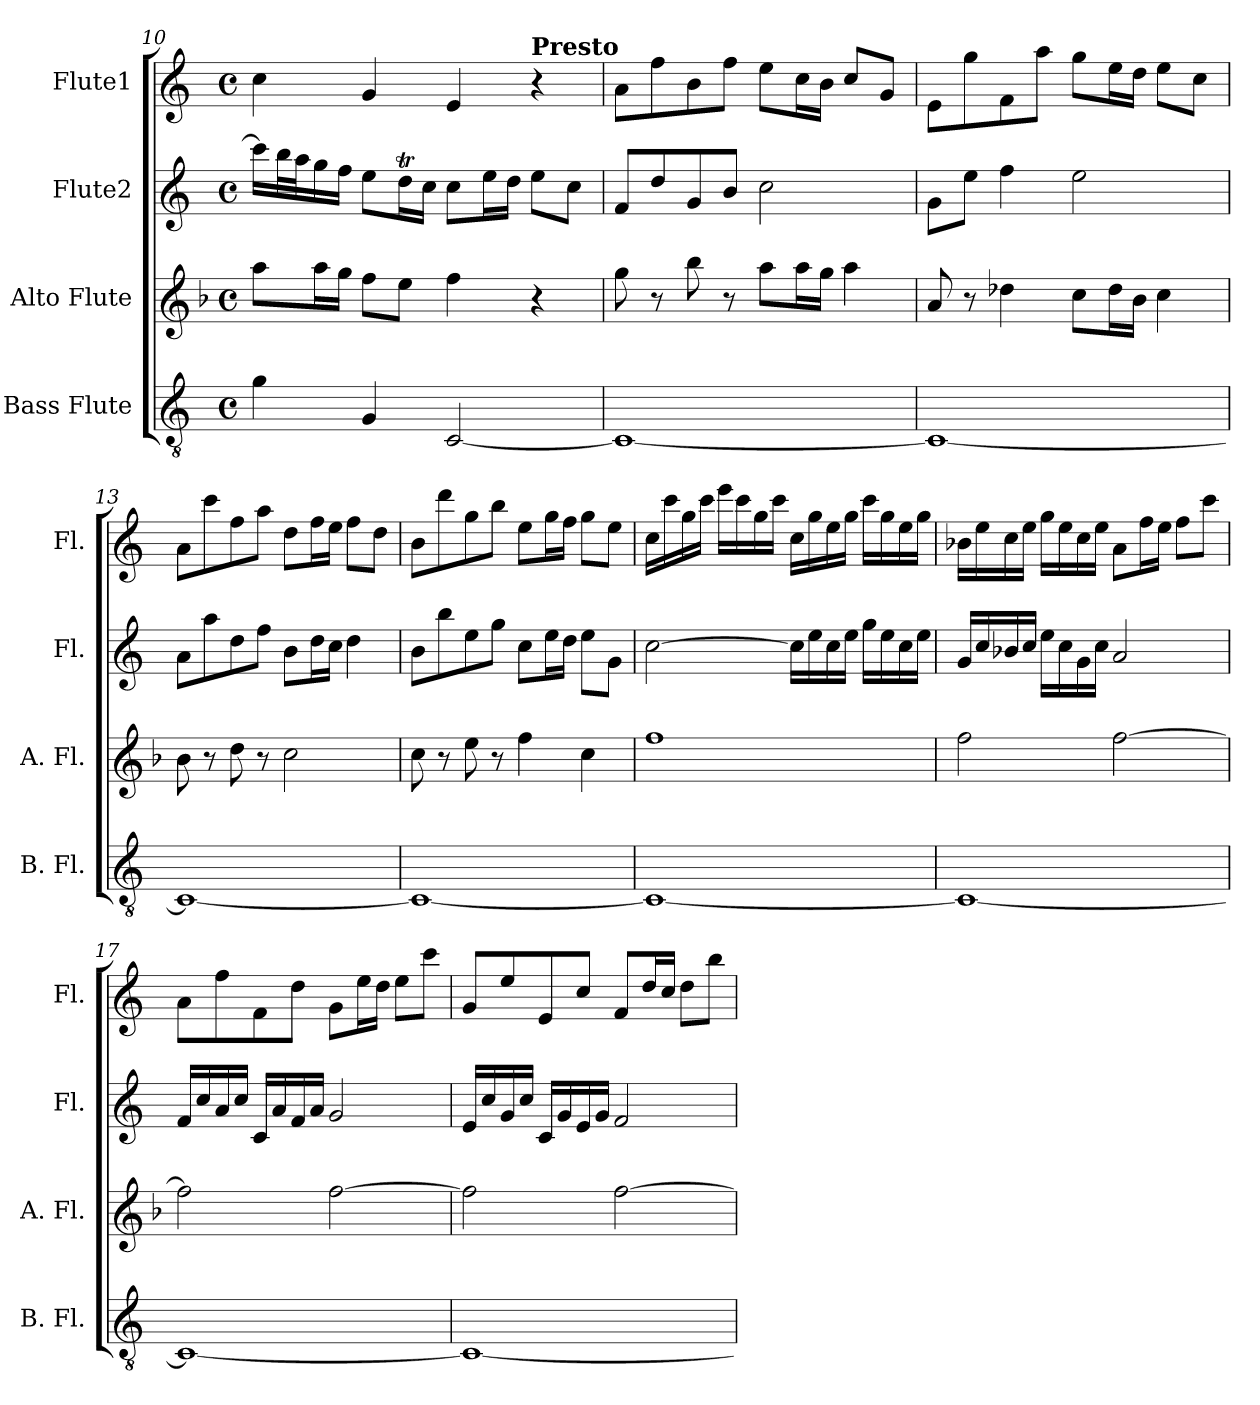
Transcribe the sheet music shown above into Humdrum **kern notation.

**kern	**kern	**kern	**kern
*part4	*part3	*part2	*part1
*staff4	*staff3	*staff2	*staff1
*I"Bass Flute	*I"Alto Flute	*I"Flute2	*I"Flute1
*I'B. Fl.	*I'A. Fl.	*I'Fl.	*I'Fl.
*clefGv2	*clefG2	*clefG2	*clefG2
*	*ITrd3c5	*	*
*k[]	*k[]	*k[]	*k[]
*M4/4	*M4/4	*M4/4	*M4/4
*met(c)	*met(c)	*met(c)	*met(c)
=10	=10	=10	=10
4g\	8ee\L	16ccc\LL]	4cc\
.	.	32bb\L	.
.	.	32aa\J	.
.	16ee\L	16gg\	.
.	16dd\JJ	16ff\JJ	.
4G/	8cc\L	8ee\L	4g/
.	8b\J	16ddT\L	.
.	.	16cc\JJ	.
[2C/	4cc\	8cc\L	4e/
.	.	16ee\L	.
.	.	16dd\JJ	.
!	!	!	!LO:TX:a:B:t=Presto
.	4r	8ee\L	4r
.	.	8cc\J	.
=11	=11	=11	=11
1C_	8dd\	8f/L	8a\L
.	8r	8dd/	8ff\
.	8ff\	8g/	8b\
.	8r	8b/J	8ff\J
.	8ee\L	2cc\	8ee\L
.	16ee\L	.	16cc\L
.	16dd\JJ	.	16b\JJ
.	4ee\	.	8cc/L
.	.	.	8g/J
!!LO:PB:g=z
=12	=12	=12	=12
1C_	8e/	8g\L	8e\L
.	8r	8ee\J	8gg\
.	4a-X\	4ff\	8f\
.	.	.	8aa\J
.	8g\L	2ee\	8gg\L
.	16a-\L	.	16ee\L
.	16f\JJ	.	16dd\JJ
.	4g\	.	8ee\L
.	.	.	8cc\J
=13	=13	=13	=13
1C_	8f\	8a\L	8a\L
.	8r	8aa\	8ccc\
.	8a\	8dd\	8ff\
.	8r	8ff\J	8aa\J
.	2g\	8b\L	8dd\L
.	.	16dd\L	16ff\L
.	.	16cc\JJ	16ee\JJ
.	.	4dd\	8ff\L
.	.	.	8dd\J
=14	=14	=14	=14
1C_	8g\	8b\L	8b\L
.	8r	8bb\	8ddd\
.	8b\	8ee\	8gg\
.	8r	8gg\J	8bb\J
.	4cc\	8cc\L	8ee\L
.	.	16ee\L	16gg\L
.	.	16dd\JJ	16ff\JJ
.	4g\	8ee\L	8gg\L
.	.	8g\J	8ee\J
!!LO:LB:g=z
=15	=15	=15	=15
1C_	1cc	[2cc\	16cc\LL
.	.	.	16ccc\
.	.	.	16gg\
.	.	.	16ccc\JJ
.	.	.	16eee\LL
.	.	.	16ccc\
.	.	.	16gg\
.	.	.	16ccc\JJ
.	.	16cc\LL]	16cc\LL
.	.	16ee\	16gg\
.	.	16cc\	16ee\
.	.	16ee\JJ	16gg\JJ
.	.	16gg\LL	16ccc\LL
.	.	16ee\	16gg\
.	.	16cc\	16ee\
.	.	16ee\JJ	16gg\JJ
=16	=16	=16	=16
1C_	2cc\	16g/LL	16b-X\LL
.	.	16cc/	16ee\
.	.	16b-X/	16cc\
.	.	16cc/JJ	16ee\JJ
.	.	16ee\LL	16gg\LL
.	.	16cc\	16ee\
.	.	16g\	16cc\
.	.	16cc\JJ	16ee\JJ
.	[2cc\	2a/	8a\L
.	.	.	16ff\L
.	.	.	16ee\JJ
.	.	.	8ff\L
.	.	.	8ccc\J
=17	=17	=17	=17
1C_	2cc\]	16f/LL	8a\L
.	.	16cc/	.
.	.	16a/	8ff\
.	.	16cc/JJ	.
.	.	16c/LL	8f\
.	.	16a/	.
.	.	16f/	8dd\J
.	.	16a/JJ	.
.	[2cc\	2g/	8g\L
.	.	.	16ee\L
.	.	.	16dd\JJ
.	.	.	8ee\L
.	.	.	8ccc\J
!!LO:LB:g=z
=18	=18	=18	=18
1C_	2cc\]	16e/LL	8g/L
.	.	16cc/	.
.	.	16g/	8ee/
.	.	16cc/JJ	.
.	.	16c/LL	8e/
.	.	16g/	.
.	.	16e/	8cc/J
.	.	16g/JJ	.
.	[2cc\	2f/	8f/L
.	.	.	16dd/L
.	.	.	16cc/JJ
.	.	.	8dd\L
.	.	.	8bb\J
=	=	=	=
*-	*-	*-	*-
